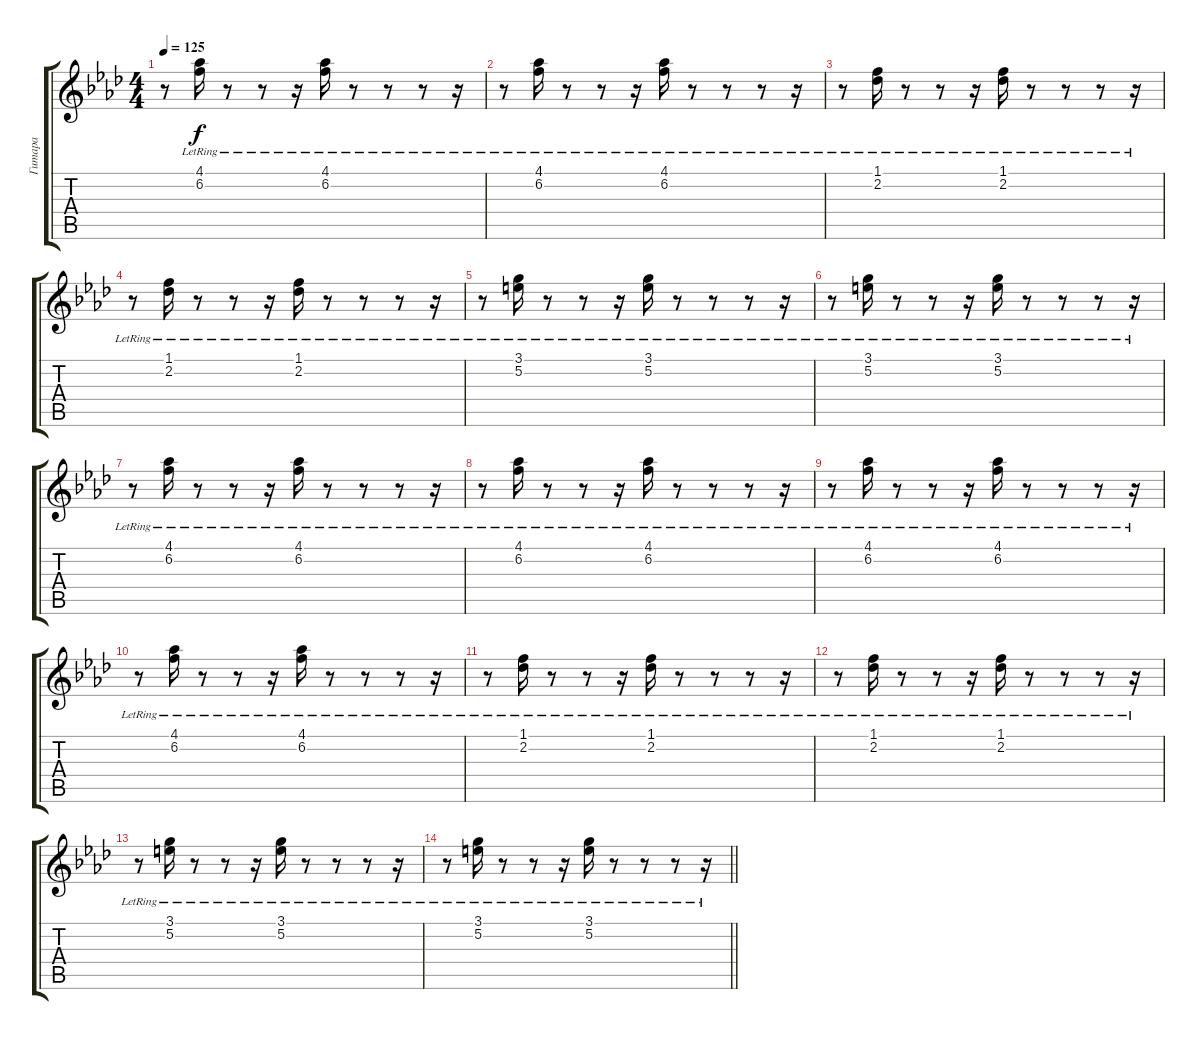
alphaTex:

\track ("Гитара" "Гитара") {solo instrument electricguitarclean}
\staff {score tabs}
\tuning (E4 B3 G3 D3 A2 E2) {hide}
\ts (4 4)
\tempo 125
\clef g2
\ks fminor
r.8{dy f} (4.1{lr} 6.2{lr}).16 r.8 r.8 r.16 (4.1{lr} 6.2{lr}).16 r.8 r.8 r.8 r.16 |
r.8 (4.1{lr} 6.2{lr}).16 r.8 r.8 r.16 (4.1{lr} 6.2{lr}).16 r.8 r.8 r.8 r.16 |
r.8 (1.1{lr} 2.2{lr}).16 r.8 r.8 r.16 (1.1{lr} 2.2{lr}).16 r.8 r.8 r.8 r.16 |
r.8 (1.1{lr} 2.2{lr}).16 r.8 r.8 r.16 (1.1{lr} 2.2{lr}).16 r.8 r.8 r.8 r.16 |
r.8 (3.1{lr} 5.2{lr}).16 r.8 r.8 r.16 (3.1{lr} 5.2{lr}).16 r.8 r.8 r.8 r.16 |
r.8 (3.1{lr} 5.2{lr}).16 r.8 r.8 r.16 (3.1{lr} 5.2{lr}).16 r.8 r.8 r.8 r.16 |
r.8 (4.1{lr} 6.2{lr}).16 r.8 r.8 r.16 (4.1{lr} 6.2{lr}).16 r.8 r.8 r.8 r.16 |
r.8 (4.1{lr} 6.2{lr}).16 r.8 r.8 r.16 (4.1{lr} 6.2{lr}).16 r.8 r.8 r.8 r.16 |
r.8 (4.1{lr} 6.2{lr}).16 r.8 r.8 r.16 (4.1{lr} 6.2{lr}).16 r.8 r.8 r.8 r.16 |
r.8 (4.1{lr} 6.2{lr}).16 r.8 r.8 r.16 (4.1{lr} 6.2{lr}).16 r.8 r.8 r.8 r.16 |
r.8 (1.1{lr} 2.2{lr}).16 r.8 r.8 r.16 (1.1{lr} 2.2{lr}).16 r.8 r.8 r.8 r.16 |
r.8 (1.1{lr} 2.2{lr}).16 r.8 r.8 r.16 (1.1{lr} 2.2{lr}).16 r.8 r.8 r.8 r.16 |
r.8 (3.1{lr} 5.2{lr}).16 r.8 r.8 r.16 (3.1{lr} 5.2{lr}).16 r.8 r.8 r.8 r.16 |
\barLineRight lightlight
r.8 (3.1{lr} 5.2{lr}).16 r.8 r.8 r.16 (3.1{lr} 5.2{lr}).16 r.8 r.8 r.8 r.16
